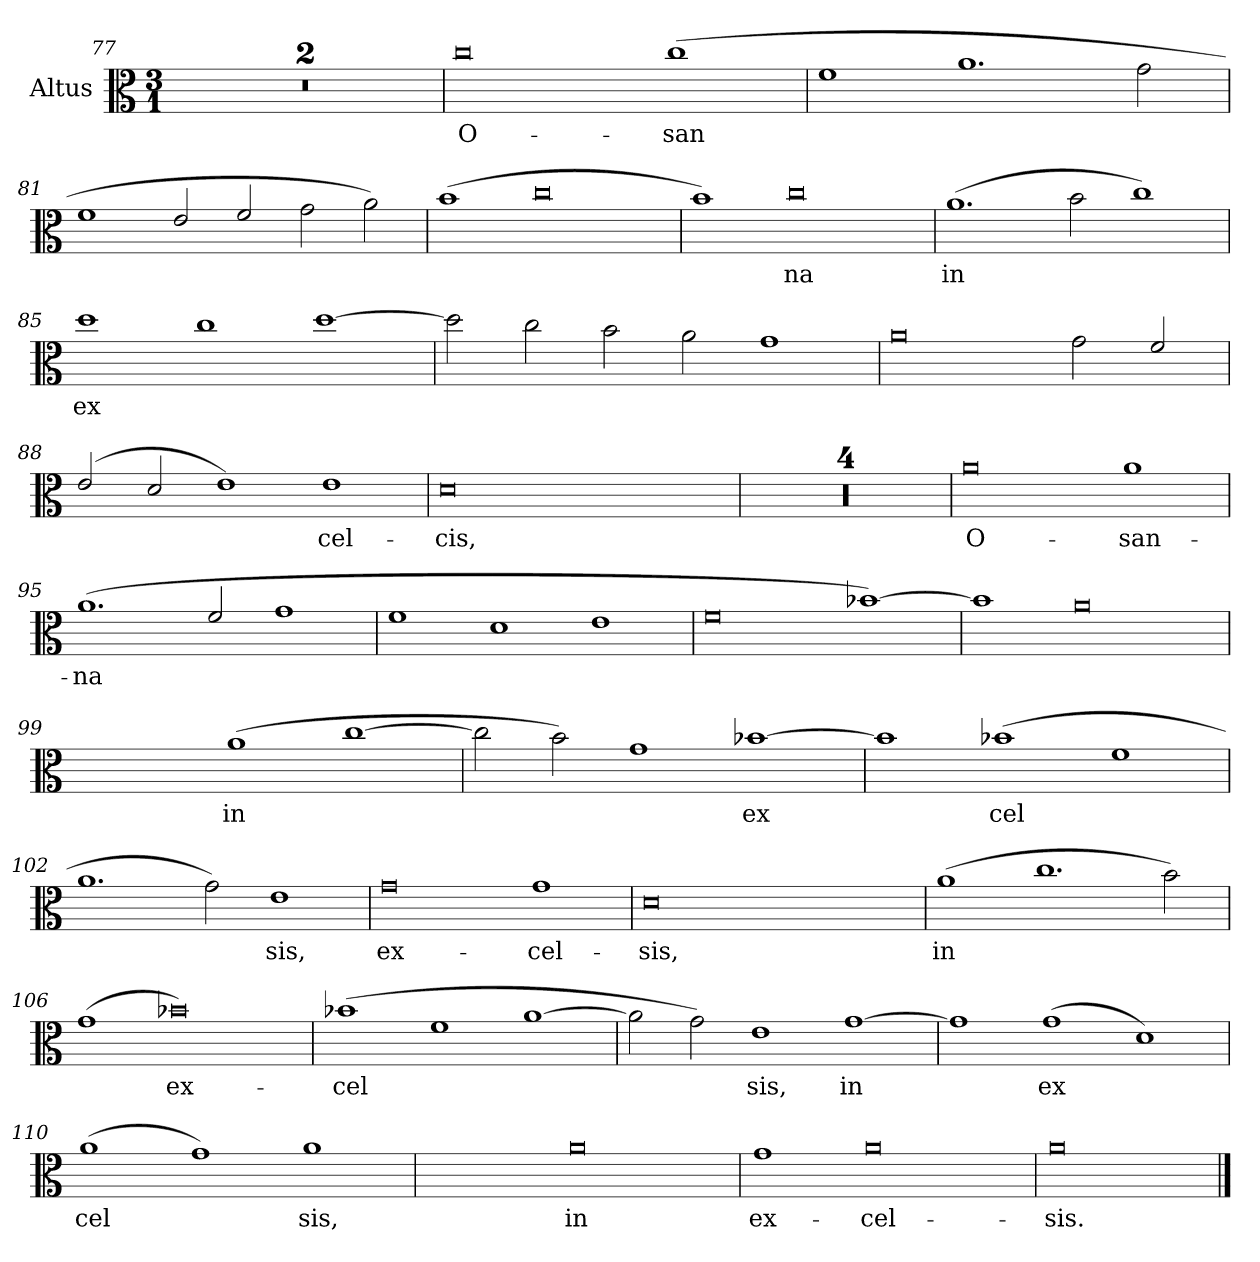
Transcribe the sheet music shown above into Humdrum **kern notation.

**kern	**text
*part1	*part1
*staff1	*staff1
*I"Altus	*
*I'A	*
*clefC3	*
*ITrd4c7	*
*k[b-]	*
*M3/1	*
=77	=77
0.r	.
=78	=78
0.r	.
=79	=79
!	!LO:LY:b
0f	O-
!	!LO:LY:b
(1f	san
!!LO:LB:g=z
=80	=80
1B-	.
1.d	.
2c\	.
=81	=81
1B-	.
2A/	.
2B-/	.
2c\	.
2d\)	.
!!LO:PB:g=z
=82	=82
(1e	.
0f	.
=83	=83
1e)	.
!	!LO:LY:b
0f	na
=84	=84
!	!LO:LY:b
(1.d	in
2e\	.
1f)	.
=85	=85
!	!LO:LY:b
1g	ex
1f	.
[1g	.
!!LO:LB:g=z
=86	=86
2g\]	.
2f\	.
2e\	.
2d\	.
1c	.
=87	=87
0d	.
2c\	.
2B-/	.
!!LO:LB:g=z
=88	=88
(2A/	.
2G/	.
1A)	.
!	!LO:LY:b
1A	cel-
=89	=89
!	!LO:LY:b
0G	cis,
2ryy	.
2ryy	.
=90	=90
0.r	.
=91	=91
0.r	.
=92	=92
0.r	.
!!LO:LB:g=z
=93	=93
0.r	.
=94	=94
!	!LO:LY:b
0d	O-
!	!LO:LY:b
1d	san-
=95	=95
!	!LO:LY:b
(1.d	na
2B-/	.
1c	.
=96	=96
1B-	.
1G	.
1A	.
=97	=97
0B-	.
[1e-X)	.
!!LO:LB:g=z
=98	=98
1e-]	.
0d	.
=99	=99
2ryy	.
2ryy	.
!	!LO:LY:b
(1d	in
[1f	.
=100	=100
2f\]	.
2e\)	.
1c	.
!	!LO:LY:b
[1e-X	ex
=101	=101
1e-]	.
!	!LO:LY:b
(1e-X	cel
1B-	.
!!LO:LB:g=z
=102	=102
1.d	.
2c\)	.
!	!LO:LY:b
1A	sis,
=103	=103
!	!LO:LY:b
0c	ex-
!	!LO:LY:b
1c	cel-
=104	=104
!	!LO:LY:b
0G	sis,
2ryy	.
2ryy	.
=105	=105
!	!LO:LY:b
(1d	in
1.f	.
2e\)	.
!!LO:LB:g=z
=106	=106
!	!LO:LY:b
(1c	_
!	!LO:LY:b
0e-X)	ex-
=107	=107
!	!LO:LY:b
(1e-X	cel
1B-	.
[1d	.
=108	=108
2d\]	.
2c\)	.
!	!LO:LY:b
1A	sis,
!	!LO:LY:b
[1c	in
=109	=109
1c]	.
!	!LO:LY:b
(1c	ex
1G)	.
!!LO:LB:g=z
=110	=110
!	!LO:LY:b
(1d	cel
1c)	.
!	!LO:LY:b
1d	sis,
=111	=111
2ryy	.
2ryy	.
!	!LO:LY:b
0d	in
=112	=112
!	!LO:LY:b
1c	ex-
!	!LO:LY:b
0d	cel-
=113	=113
!	!LO:LY:b
0d	sis.
==	==
*-	*-
